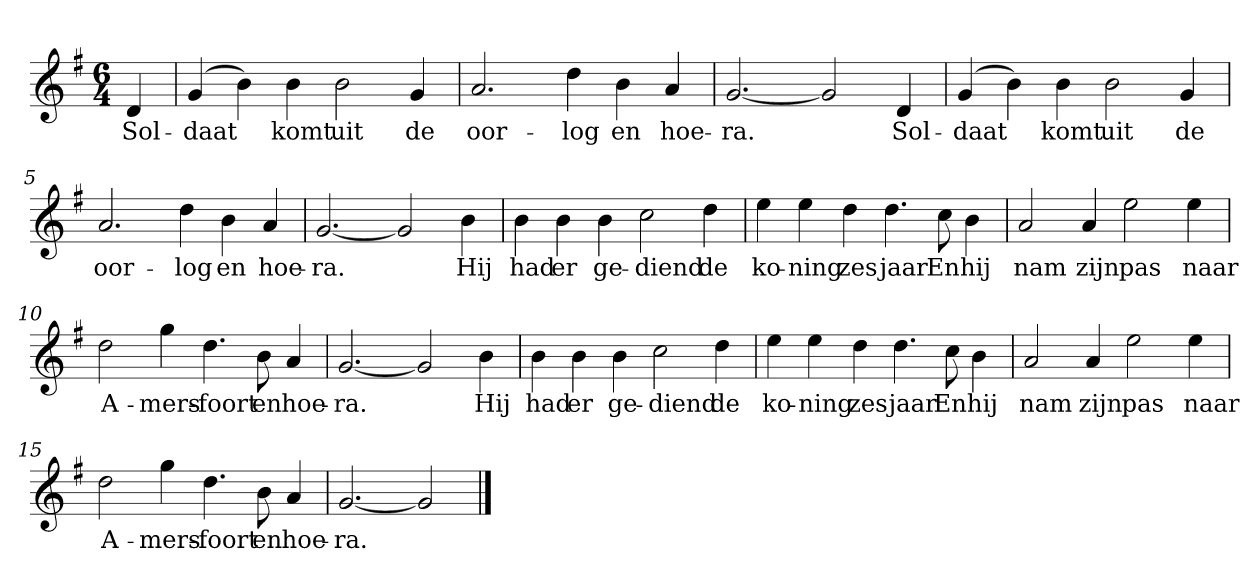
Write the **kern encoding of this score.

**kern	**text
*part1	*part1
*staff1	*staff1
*clefG2	*
*k[f#]	*
*G:	*
*M6/4	*
*MM120	*
=	=
4d	Sol-
=1	=1
(4g	-daat
4b)	.
4b	komt
2b	uit
4g	de
=2	=2
2.a	oor-
4dd	-log
4b	en
4a	hoe-
=3	=3
[2.g	-ra.
2g]	.
4d	Sol-
=4	=4
(4g	-daat
4b)	.
4b	komt
2b	uit
4g	de
=5	=5
2.a	oor-
4dd	-log
4b	en
4a	hoe-
=6	=6
[2.g	-ra.
2g]	.
4b	Hij
=7	=7
4b	had
4b	er
4b	ge-
2cc	-diend
4dd	de
=8	=8
4ee	ko-
4ee	-ning
4dd	zes
4.dd	jaar
8cc	En
4b	hij
=9	=9
2a	nam
4a	zijn
2ee	pas
4ee	naar
=10	=10
2dd	A-
4gg	-mers-
4.dd	-foort
8b	en
4a	hoe-
=11	=11
[2.g	-ra.
2g]	.
4b	Hij
=12	=12
4b	had
4b	er
4b	ge-
2cc	-diend
4dd	de
=13	=13
4ee	ko-
4ee	-ning
4dd	zes
4.dd	jaar
8cc	En
4b	hij
=14	=14
2a	nam
4a	zijn
2ee	pas
4ee	naar
=15	=15
2dd	A-
4gg	-mers-
4.dd	-foort
8b	en
4a	hoe-
=16	=16
[2.g	-ra.
2g]	.
==	==
*-	*-
